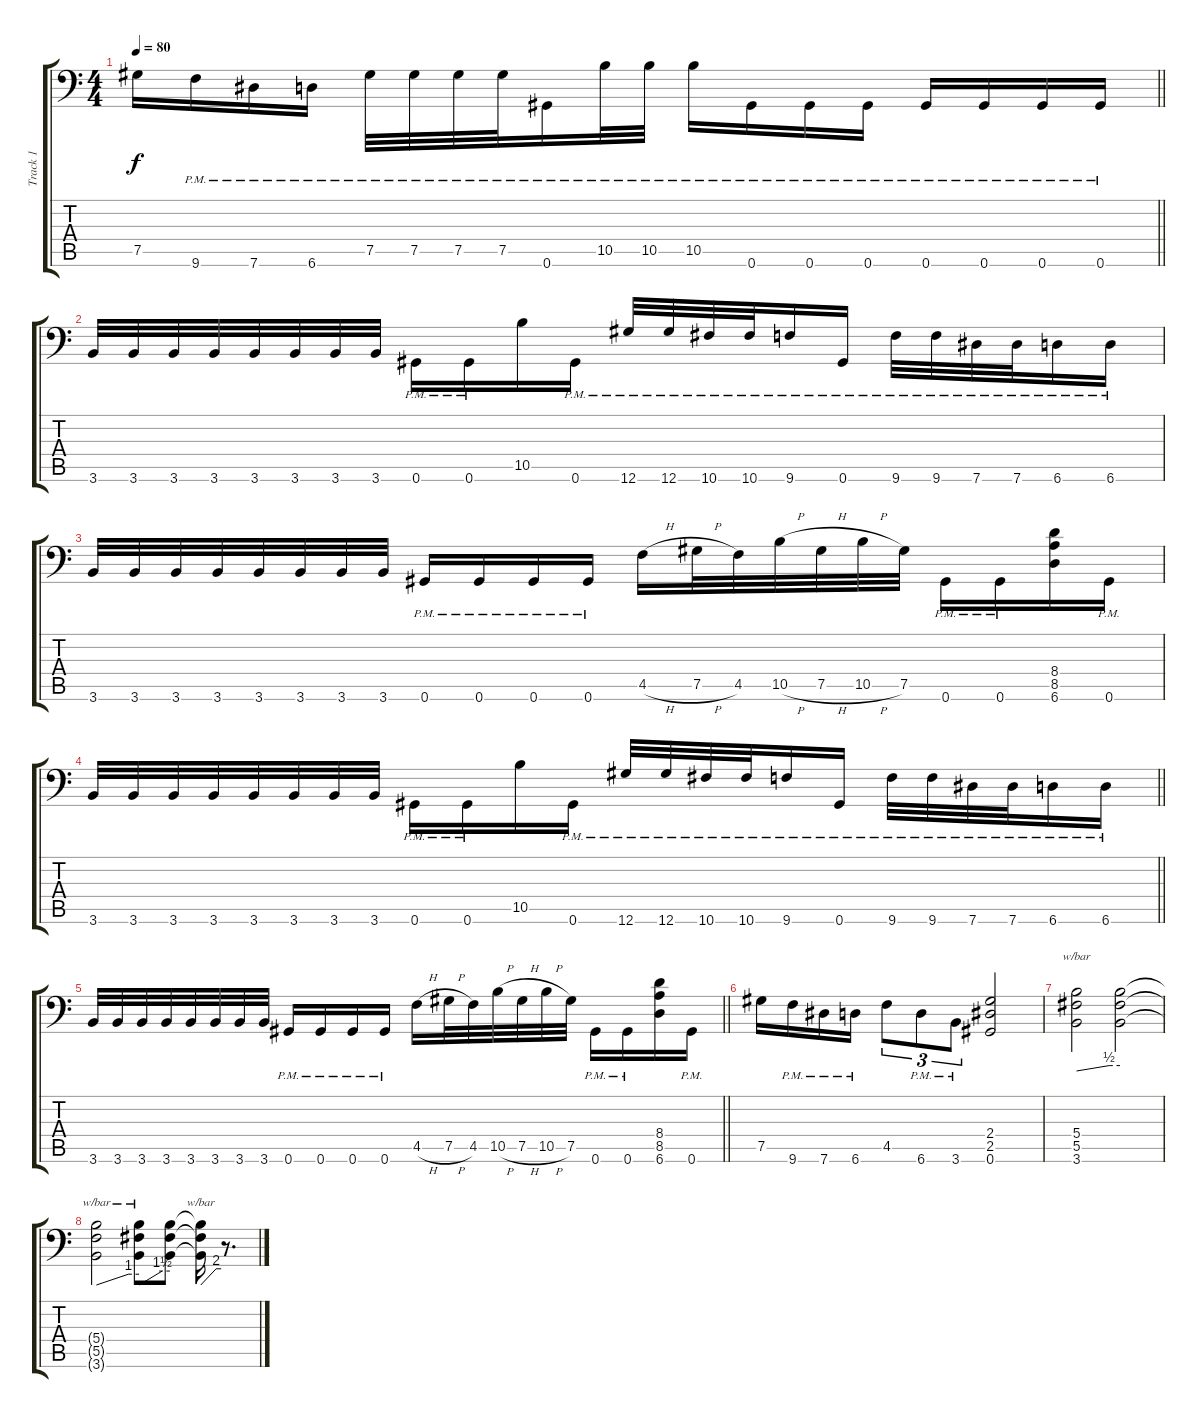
\track ("Track 1" "Track 1") {instrument distortionguitar}
\staff {score tabs}
\tuning (Ab3 Eb3 B2 Gb2 Db2 Ab1) {hide}
\ts (4 4)
\tempo 80
\clef f4
\barLineRight lightlight
\ks c
7.5.16{dy f} 9.6{pm}.16 7.6{pm}.16 6.6{pm}.16 7.5{pm}.32 7.5{pm}.32 7.5{pm}.32 7.5{pm}.32 0.6{pm}.16 10.5{pm}.32 10.5{pm}.32 10.5{pm}.16 0.6{pm}.16 0.6{pm}.16 0.6{pm}.16 0.6{pm}.16 0.6{pm}.16 0.6{pm}.16 0.6{pm}.16 |
3.6.32 3.6.32 3.6.32 3.6.32 3.6.32 3.6.32 3.6.32 3.6.32 0.6{pm}.16 0.6{pm}.16 10.5.16 0.6{pm}.16 12.6{pm}.32 12.6{pm}.32 10.6{pm}.32 10.6{pm}.32 9.6{pm}.16 0.6{pm}.16 9.6{pm}.32 9.6{pm}.32 7.6{pm}.32 7.6{pm}.32 6.6{pm}.16 6.6{pm}.16 |
3.6.32 3.6.32 3.6.32 3.6.32 3.6.32 3.6.32 3.6.32 3.6.32 0.6{pm}.16 0.6{pm}.16 0.6{pm}.16 0.6{pm}.16 4.5{h}.16 7.5{h}.32 4.5.32 10.5{h}.32 7.5{h}.32 10.5{h}.32 7.5.32 0.6{pm}.16 0.6{pm}.16 (8.4 8.5 6.6).16 0.6{pm}.16 |
\barLineRight lightlight
3.6.32 3.6.32 3.6.32 3.6.32 3.6.32 3.6.32 3.6.32 3.6.32 0.6{pm}.16 0.6{pm}.16 10.5.16 0.6{pm}.16 12.6{pm}.32 12.6{pm}.32 10.6{pm}.32 10.6{pm}.32 9.6{pm}.16 0.6{pm}.16 9.6{pm}.32 9.6{pm}.32 7.6{pm}.32 7.6{pm}.32 6.6{pm}.16 6.6{pm}.16 |
\barLineRight lightlight
3.6.32 3.6.32 3.6.32 3.6.32 3.6.32 3.6.32 3.6.32 3.6.32 0.6{pm}.16 0.6{pm}.16 0.6{pm}.16 0.6{pm}.16 4.5{h}.16 7.5{h}.32 4.5.32 10.5{h}.32 7.5{h}.32 10.5{h}.32 7.5.32 0.6{pm}.16 0.6{pm}.16 (8.4 8.5 6.6).16 0.6{pm}.16 |
7.5.16 9.6{pm}.16 7.6{pm}.16 6.6{pm}.16 4.5.8{tu (3 2)} 6.6{pm}.8{tu (3 2)} 3.6{pm}.8{tu (3 2)} (2.4 2.5 0.6).2 |
(5.4 5.5 3.6).2{tbe (custom default 0 0 45 2 60 2)} (5.4{t} 5.5{t} 3.6{t}).2 |
(5.4{t} 5.5{t} 3.6{t}).2{tbe (custom default 0 0 45 4 60 4)} (5.4{t} 5.5{t} 3.6{t}).8{tbe (custom default 0 0 45 6 60 6)} (5.4{t} 5.5{t} 3.6{t}).8 (5.4{t} 5.5{t} 3.6{t}).16{tbe (custom default 0 0 45 8 60 8)} r.8{d}
